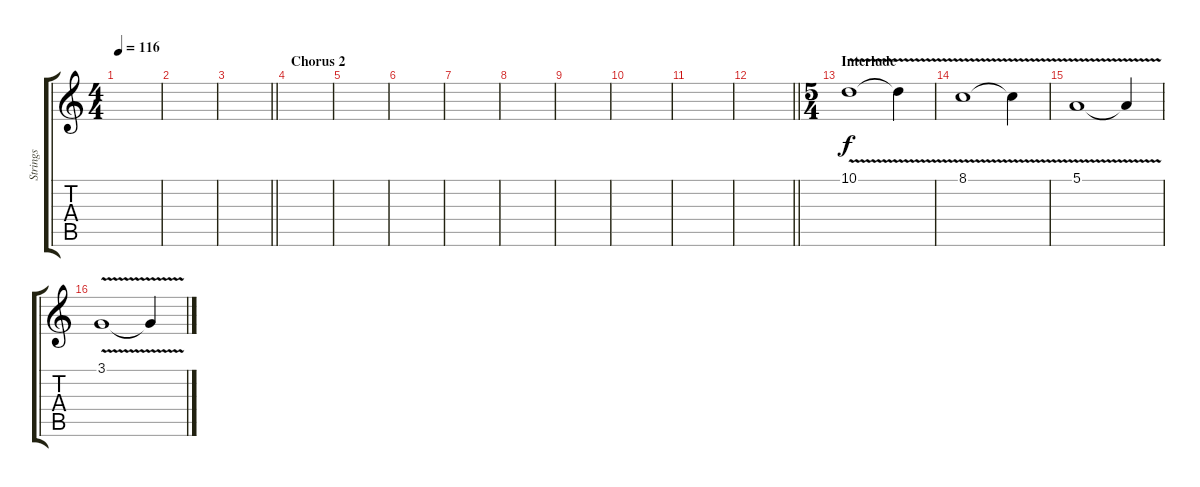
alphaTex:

\track ("Strings" "Strings") {instrument synthstrings1}
\staff {score tabs}
\tuning (E4 B3 G3 D3 A2 E2) {hide}
\ts (4 4)
\tempo 116
\clef g2
\ks c
|
|
\barLineRight lightlight
|
\section ("" "Chorus 2")
|
|
|
|
|
|
|
|
\barLineRight lightlight
|
\ts (5 4)
\section ("" "Interlude")
10.1{v}.1 10.1{t}.4 |
8.1{v}.1 8.1{t}.4 |
5.1{v}.1 5.1{t}.4 |
3.1{v}.1 3.1{t}.4
